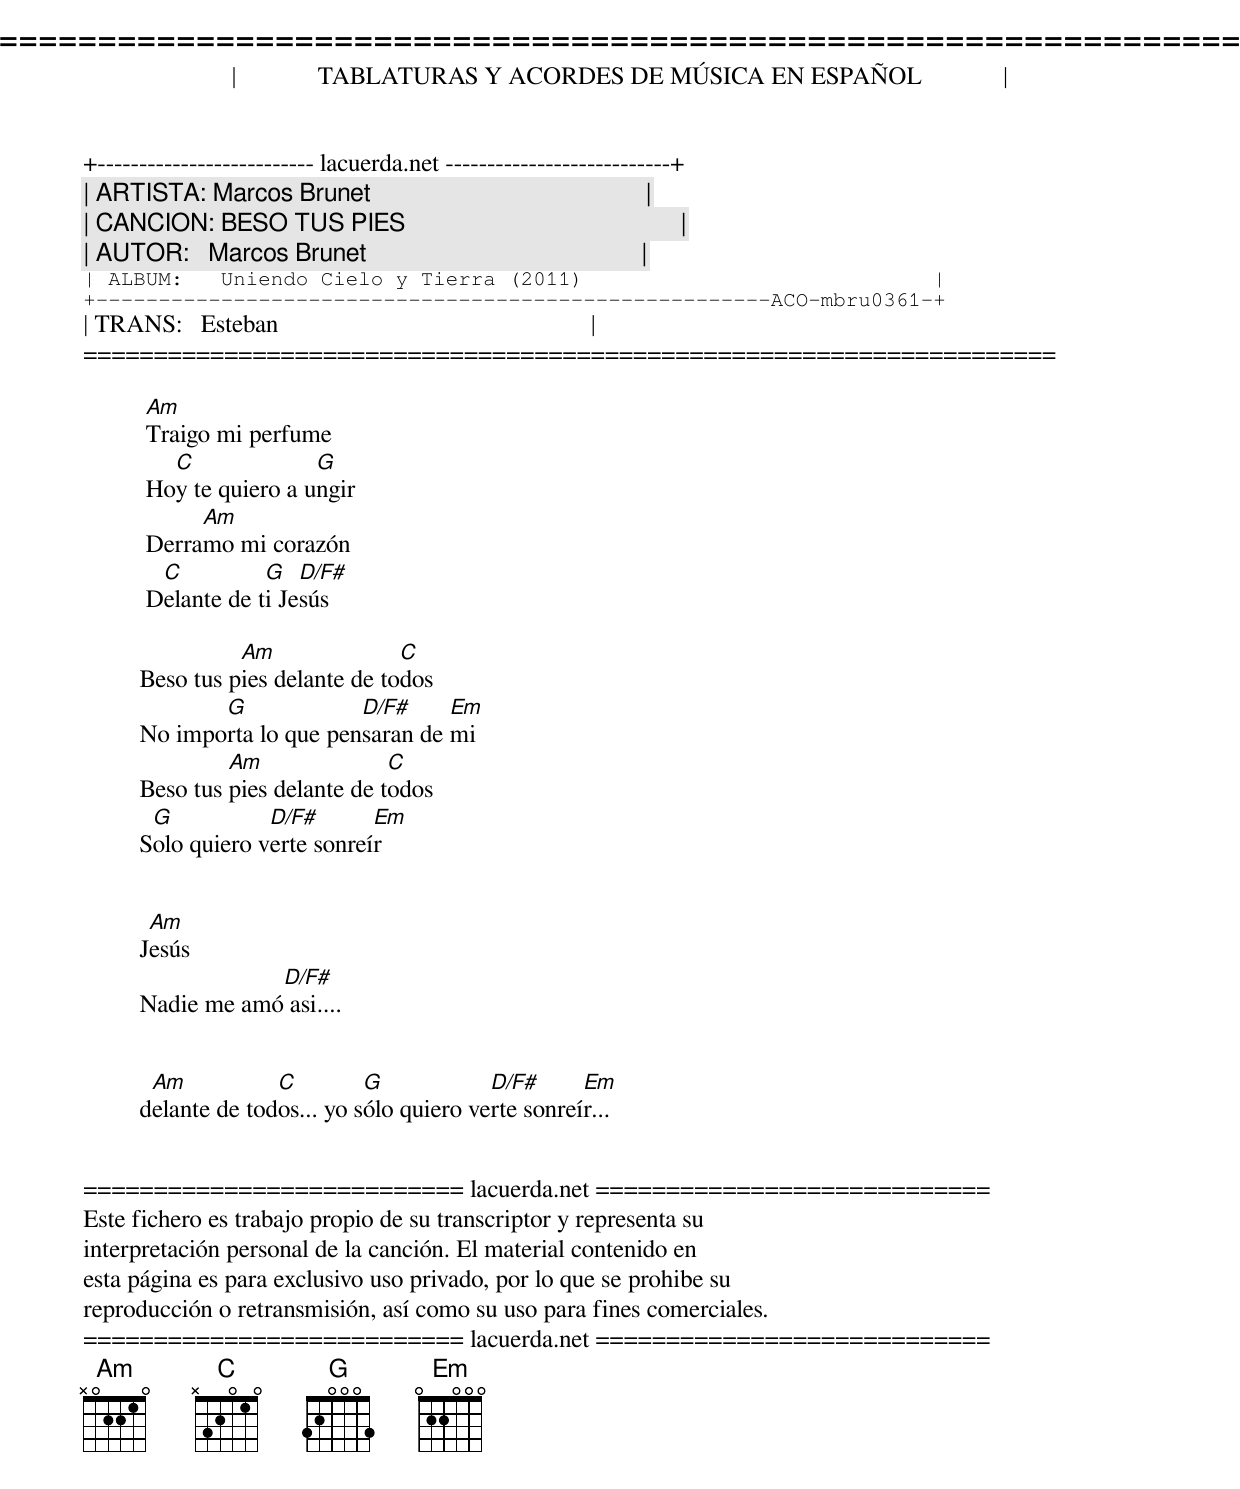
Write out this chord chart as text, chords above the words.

=====================================================================
|             TABLATURAS Y ACORDES DE MÚSICA EN ESPAÑOL             |
+-------------------------- lacuerda.net ---------------------------+
| ARTISTA: Marcos Brunet                                            |
| CANCION: BESO TUS PIES                                            |
| AUTOR:   Marcos Brunet                                            |
| ALBUM:   Uniendo Cielo y Tierra (2011)                            |
+------------------------------------------------------ACO-mbru0361-+
| TRANS:   Esteban                                                  |
=====================================================================

          Am
          Traigo mi perfume
            C              G
          Hoy te quiero a ungir
               Am
          Derramo mi corazón
           C          G   D/F#
          Delante de ti Jesús

                   Am               C
         Beso tus pies delante de todos
                G             D/F#     Em
         No importa lo que pensaran de mi
                  Am               C
         Beso tus pies delante de todos
          G           D/F#       Em
         Solo quiero verte sonreír


          Am
         Jesús
                     D/F#
         Nadie me amó asi....


          Am           C         G            D/F#      Em
         delante de todos... yo sólo quiero verte sonreír...


=========================== lacuerda.net ============================
Este fichero es trabajo propio de su transcriptor y representa su
interpretación personal de la canción. El material contenido en
esta página es para exclusivo uso privado, por lo que se prohibe su
reproducción o retransmisión, así como su uso para fines comerciales.
=========================== lacuerda.net ============================
